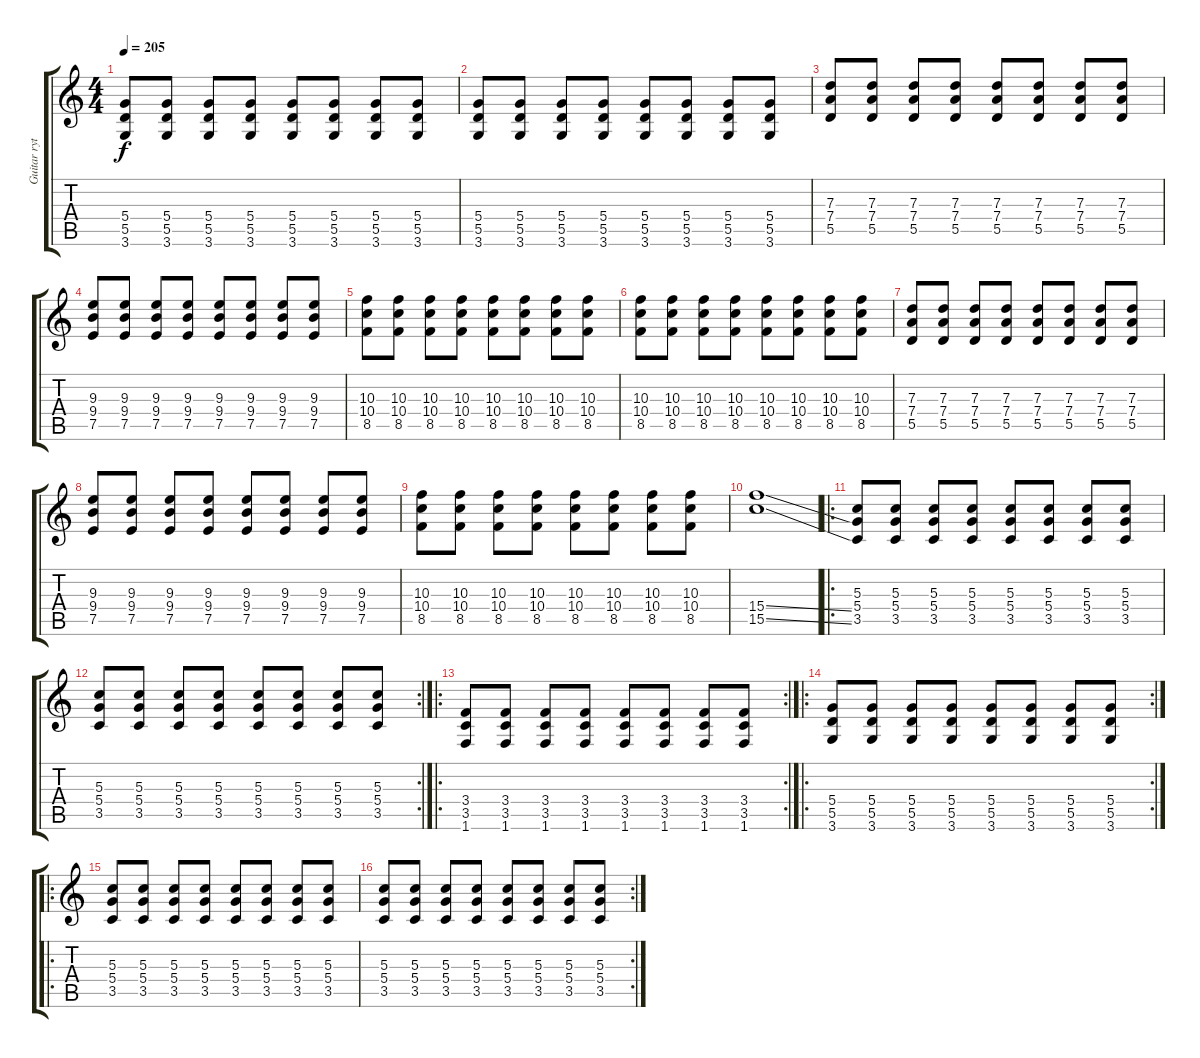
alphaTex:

\track ("Guitar rythm " "Guitar ryt") {instrument overdrivenguitar}
\staff {score tabs}
\tuning (E4 B3 G3 D3 A2 E2) {hide}
\ts (4 4)
\tempo 205
\clef g2
\ks c
(5.4 5.5 3.6).8{dy f} (5.4 5.5 3.6).8 (5.4 5.5 3.6).8 (5.4 5.5 3.6).8 (5.4 5.5 3.6).8 (5.4 5.5 3.6).8 (5.4 5.5 3.6).8 (5.4 5.5 3.6).8 |
(5.4 5.5 3.6).8 (5.4 5.5 3.6).8 (5.4 5.5 3.6).8 (5.4 5.5 3.6).8 (5.4 5.5 3.6).8 (5.4 5.5 3.6).8 (5.4 5.5 3.6).8 (5.4 5.5 3.6).8 |
(7.3 7.4 5.5).8 (7.3 7.4 5.5).8 (7.3 7.4 5.5).8 (7.3 7.4 5.5).8 (7.3 7.4 5.5).8 (7.3 7.4 5.5).8 (7.3 7.4 5.5).8 (7.3 7.4 5.5).8 |
(9.3 9.4 7.5).8 (9.3 9.4 7.5).8 (9.3 9.4 7.5).8 (9.3 9.4 7.5).8 (9.3 9.4 7.5).8 (9.3 9.4 7.5).8 (9.3 9.4 7.5).8 (9.3 9.4 7.5).8 |
(10.3 10.4 8.5).8 (10.3 10.4 8.5).8 (10.3 10.4 8.5).8 (10.3 10.4 8.5).8 (10.3 10.4 8.5).8 (10.3 10.4 8.5).8 (10.3 10.4 8.5).8 (10.3 10.4 8.5).8 |
(10.3 10.4 8.5).8 (10.3 10.4 8.5).8 (10.3 10.4 8.5).8 (10.3 10.4 8.5).8 (10.3 10.4 8.5).8 (10.3 10.4 8.5).8 (10.3 10.4 8.5).8 (10.3 10.4 8.5).8 |
(7.3 7.4 5.5).8 (7.3 7.4 5.5).8 (7.3 7.4 5.5).8 (7.3 7.4 5.5).8 (7.3 7.4 5.5).8 (7.3 7.4 5.5).8 (7.3 7.4 5.5).8 (7.3 7.4 5.5).8 |
(9.3 9.4 7.5).8 (9.3 9.4 7.5).8 (9.3 9.4 7.5).8 (9.3 9.4 7.5).8 (9.3 9.4 7.5).8 (9.3 9.4 7.5).8 (9.3 9.4 7.5).8 (9.3 9.4 7.5).8 |
(10.3 10.4 8.5).8 (10.3 10.4 8.5).8 (10.3 10.4 8.5).8 (10.3 10.4 8.5).8 (10.3 10.4 8.5).8 (10.3 10.4 8.5).8 (10.3 10.4 8.5).8 (10.3 10.4 8.5).8 |
(15.4{ss} 15.5{ss}).1 |
\ro
(5.3 5.4 3.5).8 (5.3 5.4 3.5).8 (5.3 5.4 3.5).8 (5.3 5.4 3.5).8 (5.3 5.4 3.5).8 (5.3 5.4 3.5).8 (5.3 5.4 3.5).8 (5.3 5.4 3.5).8 |
\rc 2
(5.3 5.4 3.5).8 (5.3 5.4 3.5).8 (5.3 5.4 3.5).8 (5.3 5.4 3.5).8 (5.3 5.4 3.5).8 (5.3 5.4 3.5).8 (5.3 5.4 3.5).8 (5.3 5.4 3.5).8 |
\ro
\rc 2
(3.4 3.5 1.6).8 (3.4 3.5 1.6).8 (3.4 3.5 1.6).8 (3.4 3.5 1.6).8 (3.4 3.5 1.6).8 (3.4 3.5 1.6).8 (3.4 3.5 1.6).8 (3.4 3.5 1.6).8 |
\ro
\rc 2
(5.4 5.5 3.6).8 (5.4 5.5 3.6).8 (5.4 5.5 3.6).8 (5.4 5.5 3.6).8 (5.4 5.5 3.6).8 (5.4 5.5 3.6).8 (5.4 5.5 3.6).8 (5.4 5.5 3.6).8 |
\ro
(5.3 5.4 3.5).8 (5.3 5.4 3.5).8 (5.3 5.4 3.5).8 (5.3 5.4 3.5).8 (5.3 5.4 3.5).8 (5.3 5.4 3.5).8 (5.3 5.4 3.5).8 (5.3 5.4 3.5).8 |
\rc 2
(5.3 5.4 3.5).8 (5.3 5.4 3.5).8 (5.3 5.4 3.5).8 (5.3 5.4 3.5).8 (5.3 5.4 3.5).8 (5.3 5.4 3.5).8 (5.3 5.4 3.5).8 (5.3 5.4 3.5).8
